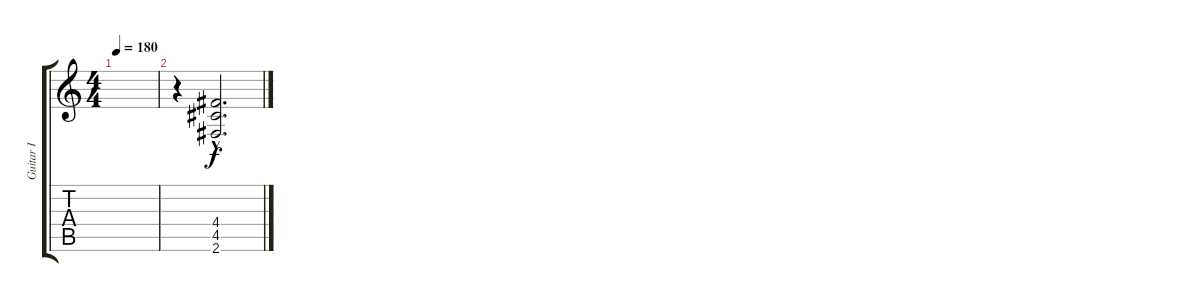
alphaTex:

\track ("Guitar I" "Guitar I") {instrument overdrivenguitar}
\staff {score tabs}
\tuning (E4 B3 G3 D3 A2 E2) {hide}
\ts (4 4)
\tempo 180
\clef g2
\ks c
|
r.4 (4.4{hac} 4.5{hac} 2.6{hac}).2{d}
